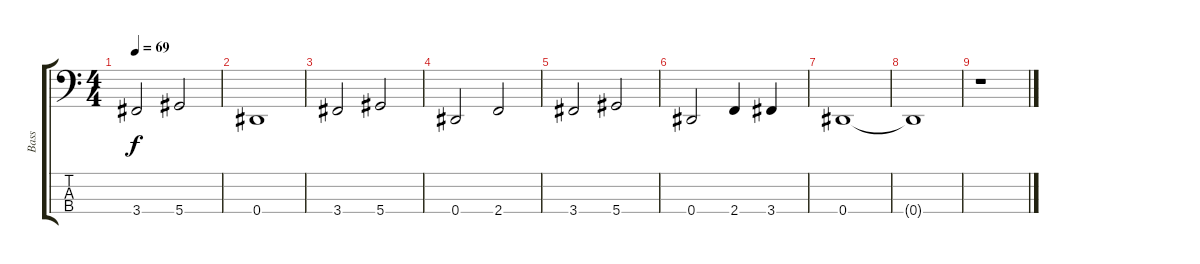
\track ("Bass" "Bass") {instrument electricbassfinger}
\staff {score tabs}
\tuning (Gb2 Db2 Ab1 Eb1) {hide}
\ts (4 4)
\tempo 69
\clef f4
\ks c
3.4.2{dy f} 5.4.2 |
0.4.1 |
3.4.2 5.4.2 |
0.4.2 2.4.2 |
3.4.2 5.4.2 |
0.4.2 2.4.4 3.4.4 |
0.4.1 |
0.4{t}.1{volume 0} |
r.1
